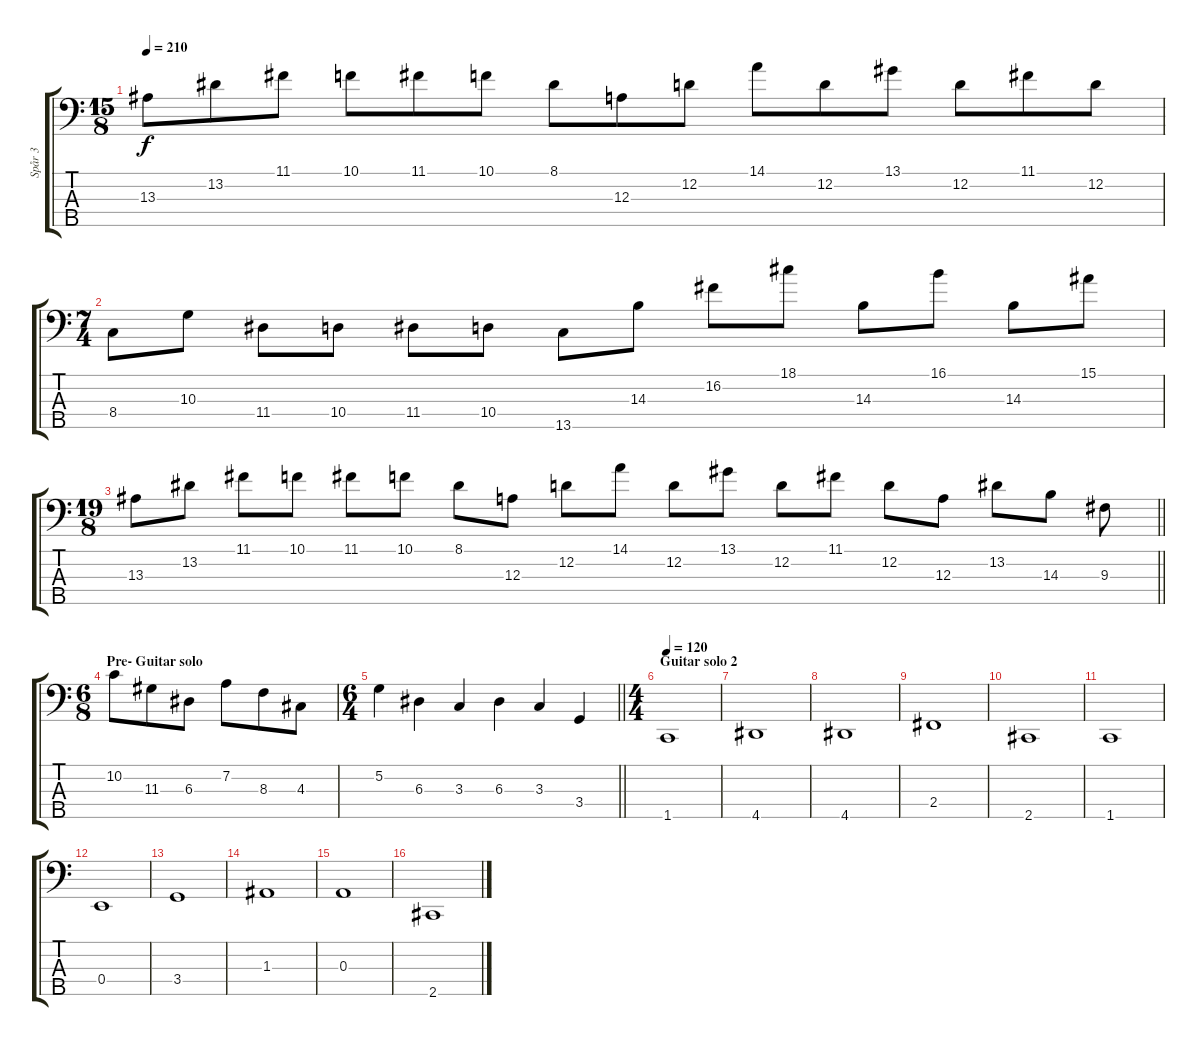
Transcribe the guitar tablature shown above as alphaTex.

\track ("Spår 3" "Spår 3") {instrument electricbassfinger}
\staff {score tabs}
\tuning (G2 D2 A1 E1 B0) {hide}
\ts (15 8)
\tempo 210
\clef f4
\ks c
13.3.8{dy f} 13.2.8 11.1.8 10.1.8 11.1.8 10.1.8 8.1.8 12.3.8 12.2.8 14.1.8 12.2.8 13.1.8 12.2.8 11.1.8 12.2.8 |
\ts (7 4)
8.4.8 10.3.8 11.4.8 10.4.8 11.4.8 10.4.8 13.5.8 14.3.8 16.2.8 18.1.8 14.3.8 16.1.8 14.3.8 15.1.8 |
\ts (19 8)
\barLineRight lightlight
13.3.8 13.2.8 11.1.8 10.1.8 11.1.8 10.1.8 8.1.8 12.3.8 12.2.8 14.1.8 12.2.8 13.1.8 12.2.8 11.1.8 12.2.8 12.3.8 13.2.8 14.3.8 9.3.8 |
\ts (6 8)
\section ("" "Pre- Guitar solo")
10.2.8 11.3.8 6.3.8 7.2.8 8.3.8 4.3.8 |
\ts (6 4)
\barLineRight lightlight
5.2.4 6.3.4 3.3.4 6.3.4 3.3.4 3.4.4 |
\ts (4 4)
\section ("" "Guitar solo 2")
\tempo 120
1.5.1 |
4.5.1 |
4.5.1 |
2.4.1 |
2.5.1 |
1.5.1 |
0.4.1 |
3.4.1 |
1.3.1 |
0.3.1 |
2.5.1
